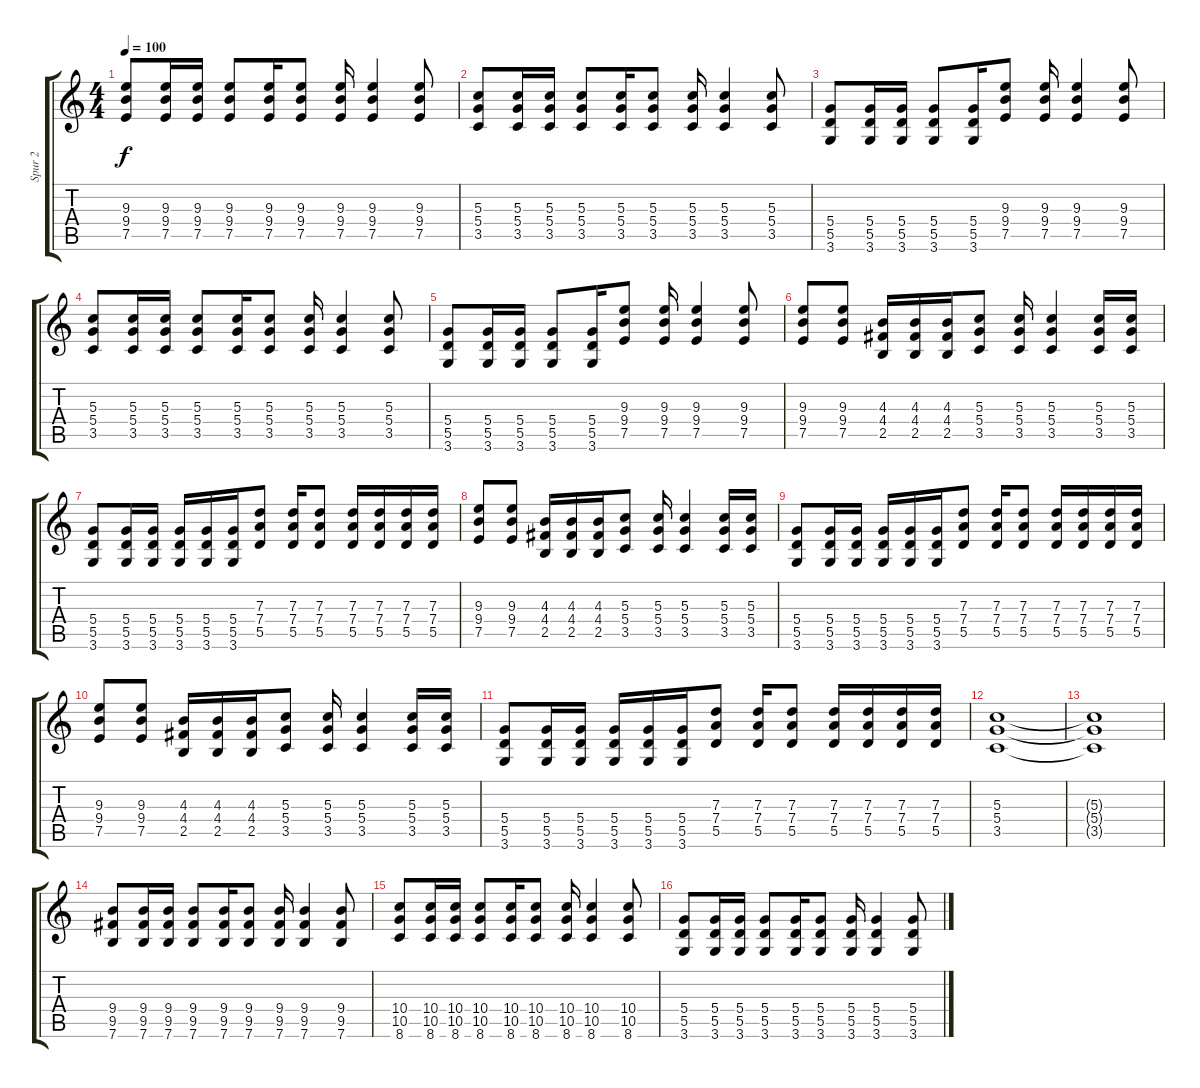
\track ("Spur 2" "Spur 2") {instrument overdrivenguitar}
\staff {score tabs}
\tuning (E4 B3 G3 D3 A2 E2) {hide}
\ts (4 4)
\tempo 100
\clef g2
\ks c
(9.3 9.4 7.5).8{dy f} (9.3 9.4 7.5).16 (9.3 9.4 7.5).16 (9.3 9.4 7.5).8 (9.3 9.4 7.5).16 (9.3 9.4 7.5).8 (9.3 9.4 7.5).16 (9.3 9.4 7.5).4 (9.3 9.4 7.5).8 |
(5.3 5.4 3.5).8 (5.3 5.4 3.5).16 (5.3 5.4 3.5).16 (5.3 5.4 3.5).8 (5.3 5.4 3.5).16 (5.3 5.4 3.5).8 (5.3 5.4 3.5).16 (5.3 5.4 3.5).4 (5.3 5.4 3.5).8 |
(5.4 5.5 3.6).8 (5.4 5.5 3.6).16 (5.4 5.5 3.6).16 (5.4 5.5 3.6).8 (5.4 5.5 3.6).16 (9.3 9.4 7.5).8 (9.3 9.4 7.5).16 (9.3 9.4 7.5).4 (9.3 9.4 7.5).8 |
(5.3 5.4 3.5).8 (5.3 5.4 3.5).16 (5.3 5.4 3.5).16 (5.3 5.4 3.5).8 (5.3 5.4 3.5).16 (5.3 5.4 3.5).8 (5.3 5.4 3.5).16 (5.3 5.4 3.5).4 (5.3 5.4 3.5).8 |
(5.4 5.5 3.6).8 (5.4 5.5 3.6).16 (5.4 5.5 3.6).16 (5.4 5.5 3.6).8 (5.4 5.5 3.6).16 (9.3 9.4 7.5).8 (9.3 9.4 7.5).16 (9.3 9.4 7.5).4 (9.3 9.4 7.5).8 |
(9.3 9.4 7.5).8 (9.3 9.4 7.5).8 (4.3 4.4 2.5).16 (4.3 4.4 2.5).16 (4.3 4.4 2.5).16 (5.3 5.4 3.5).8 (5.3 5.4 3.5).16 (5.3 5.4 3.5).4 (5.3 5.4 3.5).16 (5.3 5.4 3.5).16 |
(5.4 5.5 3.6).8 (5.4 5.5 3.6).16 (5.4 5.5 3.6).16 (5.4 5.5 3.6).16 (5.4 5.5 3.6).16 (5.4 5.5 3.6).16 (7.3 7.4 5.5).8 (7.3 7.4 5.5).16 (7.3 7.4 5.5).8 (7.3 7.4 5.5).16 (7.3 7.4 5.5).16 (7.3 7.4 5.5).16 (7.3 7.4 5.5).16 |
(9.3 9.4 7.5).8 (9.3 9.4 7.5).8 (4.3 4.4 2.5).16 (4.3 4.4 2.5).16 (4.3 4.4 2.5).16 (5.3 5.4 3.5).8 (5.3 5.4 3.5).16 (5.3 5.4 3.5).4 (5.3 5.4 3.5).16 (5.3 5.4 3.5).16 |
(5.4 5.5 3.6).8 (5.4 5.5 3.6).16 (5.4 5.5 3.6).16 (5.4 5.5 3.6).16 (5.4 5.5 3.6).16 (5.4 5.5 3.6).16 (7.3 7.4 5.5).8 (7.3 7.4 5.5).16 (7.3 7.4 5.5).8 (7.3 7.4 5.5).16 (7.3 7.4 5.5).16 (7.3 7.4 5.5).16 (7.3 7.4 5.5).16 |
(9.3 9.4 7.5).8 (9.3 9.4 7.5).8 (4.3 4.4 2.5).16 (4.3 4.4 2.5).16 (4.3 4.4 2.5).16 (5.3 5.4 3.5).8 (5.3 5.4 3.5).16 (5.3 5.4 3.5).4 (5.3 5.4 3.5).16 (5.3 5.4 3.5).16 |
(5.4 5.5 3.6).8 (5.4 5.5 3.6).16 (5.4 5.5 3.6).16 (5.4 5.5 3.6).16 (5.4 5.5 3.6).16 (5.4 5.5 3.6).16 (7.3 7.4 5.5).8 (7.3 7.4 5.5).16 (7.3 7.4 5.5).8 (7.3 7.4 5.5).16 (7.3 7.4 5.5).16 (7.3 7.4 5.5).16 (7.3 7.4 5.5).16 |
(5.3 5.4 3.5).1 |
(5.3{t} 5.4{t} 3.5{t}).1 |
(9.4 9.5 7.6).8 (9.4 9.5 7.6).16 (9.4 9.5 7.6).16 (9.4 9.5 7.6).8 (9.4 9.5 7.6).16 (9.4 9.5 7.6).8 (9.4 9.5 7.6).16 (9.4 9.5 7.6).4 (9.4 9.5 7.6).8 |
(10.4 10.5 8.6).8 (10.4 10.5 8.6).16 (10.4 10.5 8.6).16 (10.4 10.5 8.6).8 (10.4 10.5 8.6).16 (10.4 10.5 8.6).8 (10.4 10.5 8.6).16 (10.4 10.5 8.6).4 (10.4 10.5 8.6).8 |
(5.4 5.5 3.6).8 (5.4 5.5 3.6).16 (5.4 5.5 3.6).16 (5.4 5.5 3.6).8 (5.4 5.5 3.6).16 (5.4 5.5 3.6).8 (5.4 5.5 3.6).16 (5.4 5.5 3.6).4 (5.4 5.5 3.6).8
